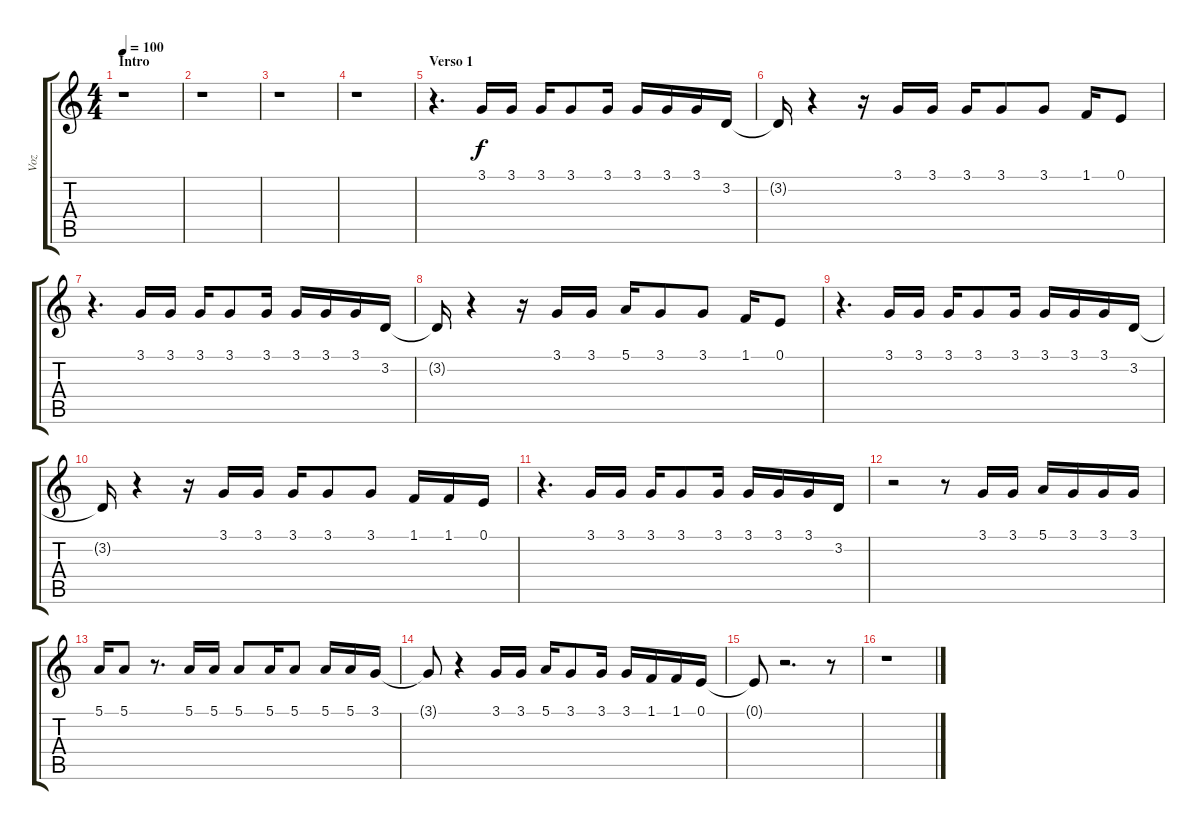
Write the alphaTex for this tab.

\track ("Voz" "Voz") {instrument harmonica}
\staff {score tabs}
\tuning (E4 B3 G3 D3 A2 E2) {hide}
\ts (4 4)
\section ("" "Intro")
\tempo 100
\clef g2
\ks c
r.1{dy f instrument harmonica} |
r.1 |
r.1 |
r.1 |
\section ("" "Verso 1")
r.4{d} 3.1.16 3.1.16 3.1.16 3.1.8 3.1.16 3.1.16 3.1.16 3.1.16 3.2.16 |
3.2{t}.16 r.4 r.16 3.1.16 3.1.16 3.1.16 3.1.8 3.1.8 1.1.16 0.1.8 |
r.4{d} 3.1.16 3.1.16 3.1.16 3.1.8 3.1.16 3.1.16 3.1.16 3.1.16 3.2.16 |
3.2{t}.16 r.4 r.16 3.1.16 3.1.16 5.1.16 3.1.8 3.1.8 1.1.16 0.1.8 |
r.4{d} 3.1.16 3.1.16 3.1.16 3.1.8 3.1.16 3.1.16 3.1.16 3.1.16 3.2.16 |
3.2{t}.16 r.4 r.16 3.1.16 3.1.16 3.1.16 3.1.8 3.1.8 1.1.16 1.1.16 0.1.16 |
r.4{d} 3.1.16 3.1.16 3.1.16 3.1.8 3.1.16 3.1.16 3.1.16 3.1.16 3.2.16 |
r.2 r.8 3.1.16 3.1.16 5.1.16 3.1.16 3.1.16 3.1.16 |
5.1.16 5.1.8 r.8{d} 5.1.16 5.1.16 5.1.8 5.1.16 5.1.8 5.1.16 5.1.16 3.1.16 |
3.1{t}.8 r.4 3.1.16 3.1.16 5.1.16 3.1.8 3.1.16 3.1.16 1.1.16 1.1.16 0.1.16 |
0.1{t}.8 r.2{d} r.8 |
r.1
